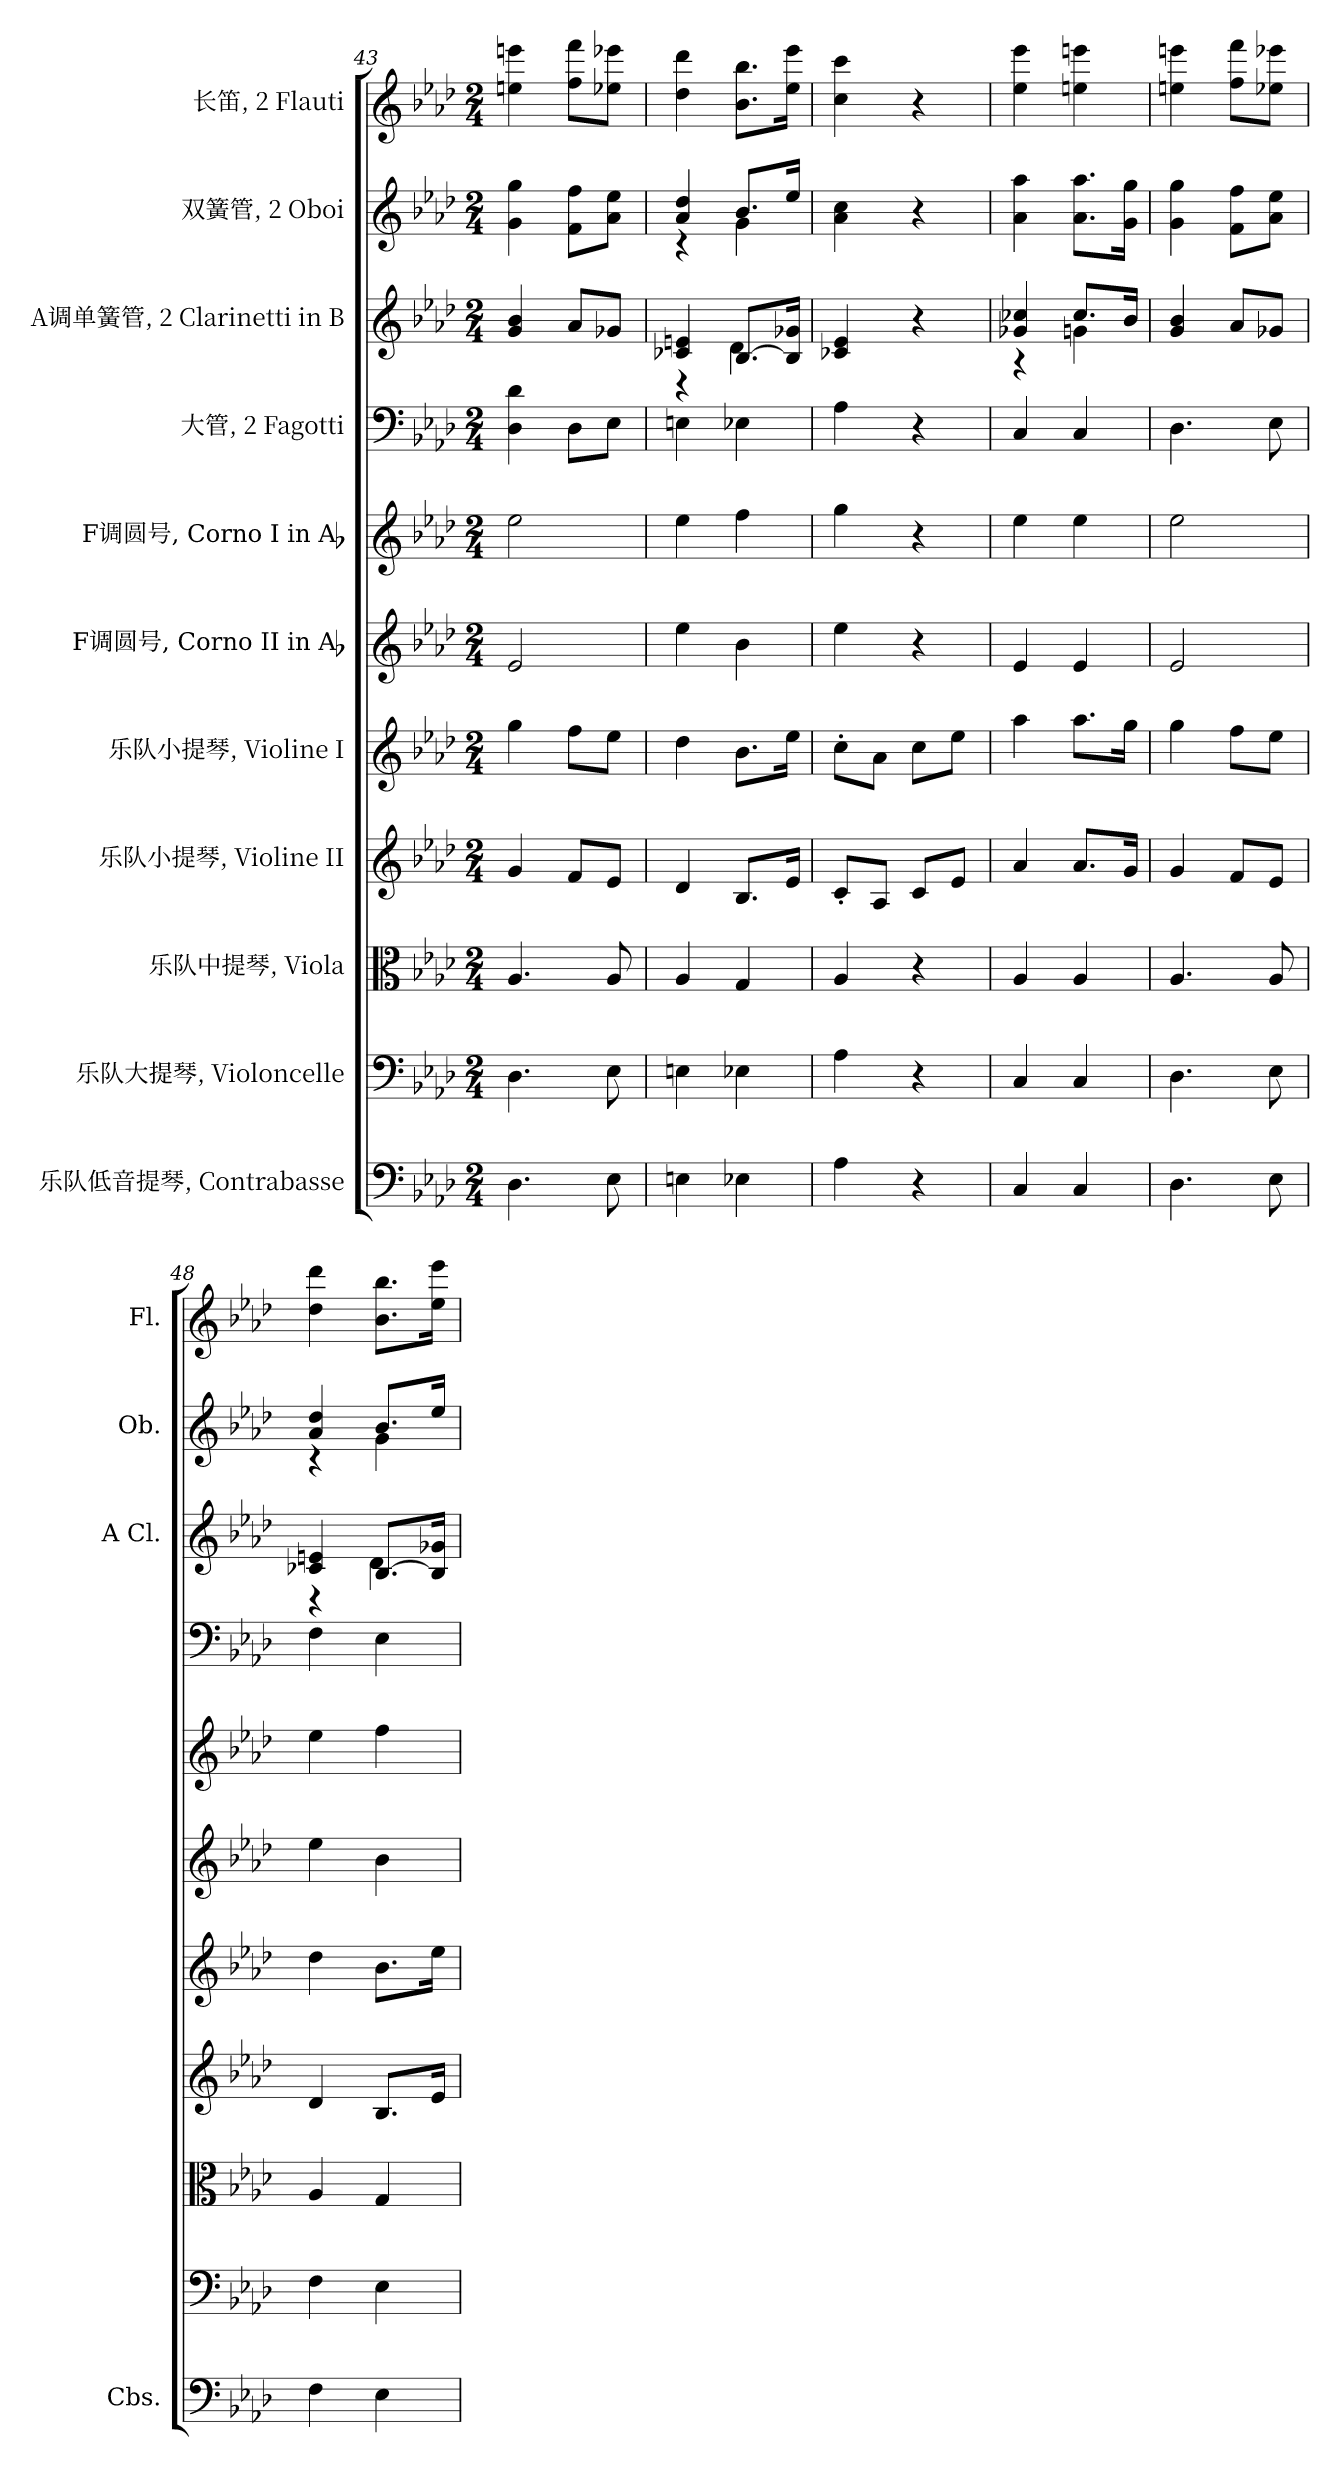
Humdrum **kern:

**kern	**kern	**kern	**kern	**kern	**kern	**kern	**kern	**kern	**kern	**kern
*part11	*part10	*part9	*part8	*part7	*part6	*part5	*part4	*part3	*part2	*part1
*staff11	*staff10	*staff9	*staff8	*staff7	*staff6	*staff5	*staff4	*staff3	*staff2	*staff1
*I"乐队低音提琴, Contrabasse	*I"乐队大提琴, Violoncelle	*I"乐队中提琴, Viola	*I"乐队小提琴, Violine II	*I"乐队小提琴, Violine I	*I"F调圆号, Corno II in Ab	*I"F调圆号, Corno I in Ab	*I"大管, 2 Fagotti	*I"A调单簧管, 2 Clarinetti in B	*I"双簧管, 2 Oboi	*I"长笛, 2 Flauti
*I'Cbs.	*	*	*	*	*	*	*	*I'A Cl.	*I'Ob.	*I'Fl.
!!LO:PB:g=z
*clefF4	*clefF4	*clefC3	*clefG2	*clefG2	*clefG2	*clefG2	*clefF4	*clefG2	*clefG2	*clefG2
*ITrd7c12	*	*	*	*	*ITrd4c7	*ITrd4c7	*	*ITrd2c3	*	*
*k[b-e-a-d-]	*k[b-e-a-d-]	*k[b-e-a-d-]	*k[b-e-a-d-]	*k[b-e-a-d-]	*k[b-e-a-d-g-]	*k[b-e-a-d-g-]	*k[b-e-a-d-]	*k[b-]	*k[b-e-a-d-]	*k[b-e-a-d-]
*M2/4	*M2/4	*M2/4	*M2/4	*M2/4	*M2/4	*M2/4	*M2/4	*M2/4	*M2/4	*M2/4
*MM60	*MM60	*MM60	*MM60	*MM60	*MM60	*MM60	*MM60	*MM60	*MM60	*MM60
=43	=43	=43	=43	=43	=43	=43	=43	=43	=43	=43
4.DD-\	4.D-\	4.A-/	4g/	4gg\	2A-/	2a-\	4D-\ 4d-\	4e/ 4g/	4g\ 4gg\	4een\ 4eeen\
*	*	*	*	*	*	*	*	*	*	*MM64
.	.	.	8f/L	8ff\L	.	.	8D-\L	8f/L	8f\ 8ff\L	8ff\ 8fff\L
8EE-\	8E-\	8A-/	8e-/J	8ee-\J	.	.	8E-\J	8e-X/J	8a-\ 8ee-\J	8ee-X\ 8eee-X\J
=44	=44	=44	=44	=44	=44	=44	=44	=44	=44	=44
*	*	*	*	*	*	*	*	*	*	*MM59
*	*	*	*	*	*	*	*	*^	*^	*
4EEn\	4En\	4A-/	4d-/	4dd-\	4a-\	4a-\	4En\	4A-X/ 4c#X/	4r	4a-/ 4dd-/	4r	4dd-\ 4ddd-\
*	*	*	*	*	*	*	*	*	*	*	*	*MM63
4EE-X\	4E-X\	4G/	8.B-/L	8.b-\L	4e-\	4b-\	4E-X\	[8.G/L	4B-\	8.b-/L	4g\	8.b-\ 8.bb-\L
.	.	.	16e-/Jk	16ee-\Jk	.	.	.	16G/] 16e-X/Jk	.	16ee-/Jk	.	16ee-\ 16eee-\Jk
*	*	*	*	*	*	*	*	*v	*v	*	*	*
*	*	*	*	*	*	*	*	*	*v	*v	*
=45	=45	=45	=45	=45	=45	=45	=45	=45	=45	=45
*	*	*	*	*	*	*	*	*	*	*MM58
4AA-\	4A-\	4A-/	8c'/L	8cc'\L	4a-\	4cc\	4A-\	4A-X/ 4c/	4a-\ 4cc\	4cc\ 4ccc\
.	.	.	8A-/J	8a-\J	.	.	.	.	.	.
*	*	*	*	*	*	*	*	*	*	*MM63
4r	4r	4r	8c/L	8cc\L	4r	4r	4r	4r	4r	4r
.	.	.	8e-/J	8ee-\J	.	.	.	.	.	.
=46	=46	=46	=46	=46	=46	=46	=46	=46	=46	=46
*	*	*	*	*	*	*	*	*	*	*MM60
*	*	*	*	*	*	*	*	*^	*	*
4CC/	4C/	4A-/	4a-/	4aa-\	4A-/	4a-\	4C/	4e-X/ 4a-X/	4r	4a-\ 4aa-\	4ee-\ 4eee-\
*	*	*	*	*	*	*	*	*	*	*	*MM64
4CC/	4C/	4A-/	8.a-/L	8.aa-\L	4A-/	4a-\	4C/	8.a-/L	4en\	8.a-\ 8.aa-\L	4een\ 4eeen\
.	.	.	16g/Jk	16gg\Jk	.	.	.	16g/Jk	.	16g\ 16gg\Jk	.
*	*	*	*	*	*	*	*	*v	*v	*	*
=47	=47	=47	=47	=47	=47	=47	=47	=47	=47	=47
*	*	*	*	*	*	*	*	*	*	*MM59
4.DD-\	4.D-\	4.A-/	4g/	4gg\	2A-/	2a-\	4.D-\	4e/ 4g/	4g\ 4gg\	4een\ 4eeen\
*	*	*	*	*	*	*	*	*	*	*MM63
.	.	.	8f/L	8ff\L	.	.	.	8f/L	8f\ 8ff\L	8ff\ 8fff\L
8EE-\	8E-\	8A-/	8e-/J	8ee-\J	.	.	8E-\	8e-X/J	8a-\ 8ee-\J	8ee-X\ 8eee-X\J
=48	=48	=48	=48	=48	=48	=48	=48	=48	=48	=48
*	*	*	*	*	*	*	*	*	*	*MM58
*	*	*	*	*	*	*	*	*^	*^	*
4FF\	4F\	4A-/	4d-/	4dd-\	4a-\	4a-\	4F\	4A-X/ 4c#X/	4r	4a-/ 4dd-/	4r	4dd-\ 4ddd-\
*	*	*	*	*	*	*	*	*	*	*	*	*MM62
4EE-\	4E-\	4G/	8.B-/L	8.b-\L	4e-\	4b-\	4E-\	[8.G/L	4B-\	8.b-/L	4g\	8.b-\ 8.bb-\L
.	.	.	16e-/Jk	16ee-\Jk	.	.	.	16G/] 16e-X/Jk	.	16ee-/Jk	.	16ee-\ 16eee-\Jk
*	*	*	*	*	*	*	*	*v	*v	*	*	*
*	*	*	*	*	*	*	*	*	*v	*v	*
=	=	=	=	=	=	=	=	=	=	=
*-	*-	*-	*-	*-	*-	*-	*-	*-	*-	*-
